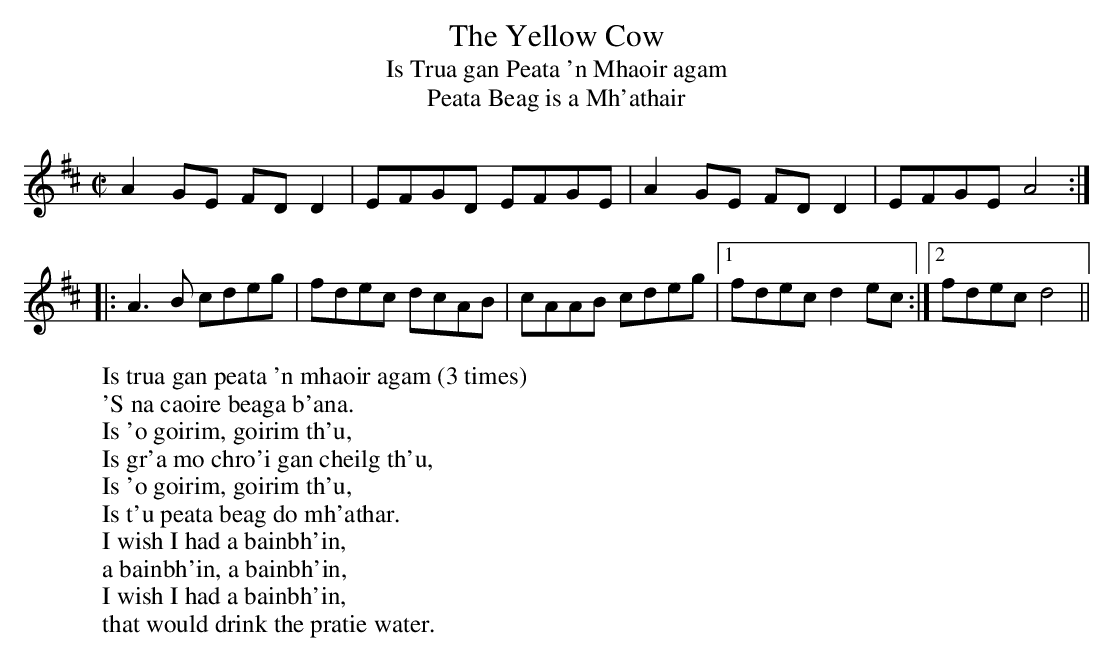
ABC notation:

X:1
T:Yellow Cow, The
T:Is Trua gan Peata 'n Mhaoir agam
T:Peata Beag is a Mh'athair
M:C|
K:D
A2GE FDD2|EFGD EFGE|A2GE FDD2|EFGE A4:|
|:A3B cdeg|fdec dcAB|cAAB cdeg|1 fdec d2ec:|2 fdec d4||
W:Is trua gan peata 'n mhaoir agam (3 times)
W:'S na caoire beaga b'ana.
W:  Is 'o goirim, goirim th'u,
W:  Is gr'a mo chro'i gan cheilg th'u,
W:  Is 'o goirim, goirim th'u,
W:  Is t'u peata beag do mh'athar.
W:I wish I had a bainbh'in,
W:a bainbh'in, a bainbh'in,
W:I wish I had a bainbh'in,
W:that would drink the pratie water.
W:
W:
W:
